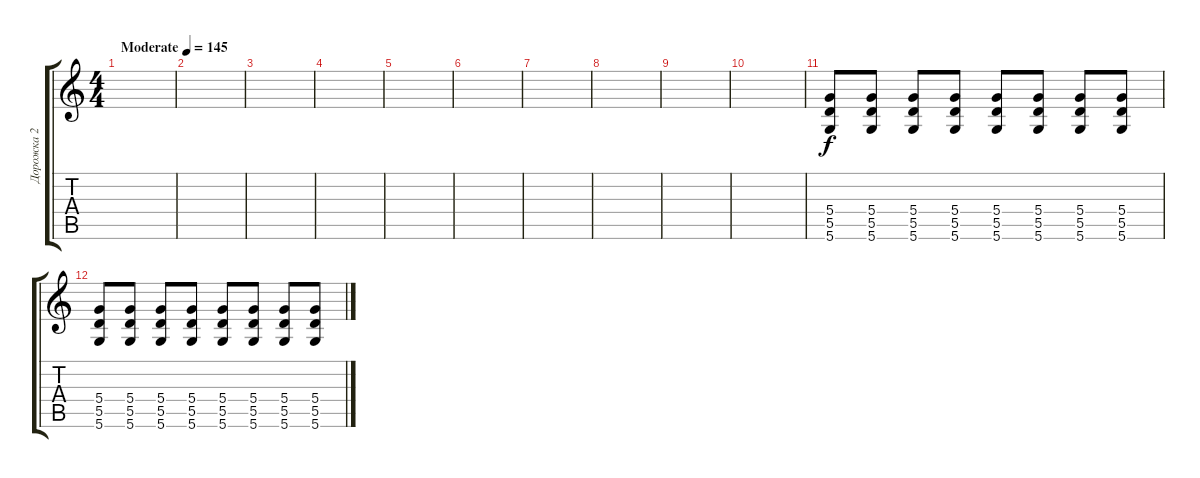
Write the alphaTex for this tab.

\track ("Дорожка 2" "Дорожка 2") {instrument overdrivenguitar}
\staff {score tabs}
\tuning (E4 B3 G3 D3 A2 D2) {hide}
\ts (4 4)
\tempo (145 "Moderate")
\clef g2
\ks c
|
|
|
|
|
|
|
|
|
|
(5.4 5.5 5.6).8 (5.4 5.5 5.6).8 (5.4 5.5 5.6).8 (5.4 5.5 5.6).8 (5.4 5.5 5.6).8 (5.4 5.5 5.6).8 (5.4 5.5 5.6).8 (5.4 5.5 5.6).8 |
(5.4 5.5 5.6).8 (5.4 5.5 5.6).8 (5.4 5.5 5.6).8 (5.4 5.5 5.6).8 (5.4 5.5 5.6).8 (5.4 5.5 5.6).8 (5.4 5.5 5.6).8 (5.4 5.5 5.6).8
